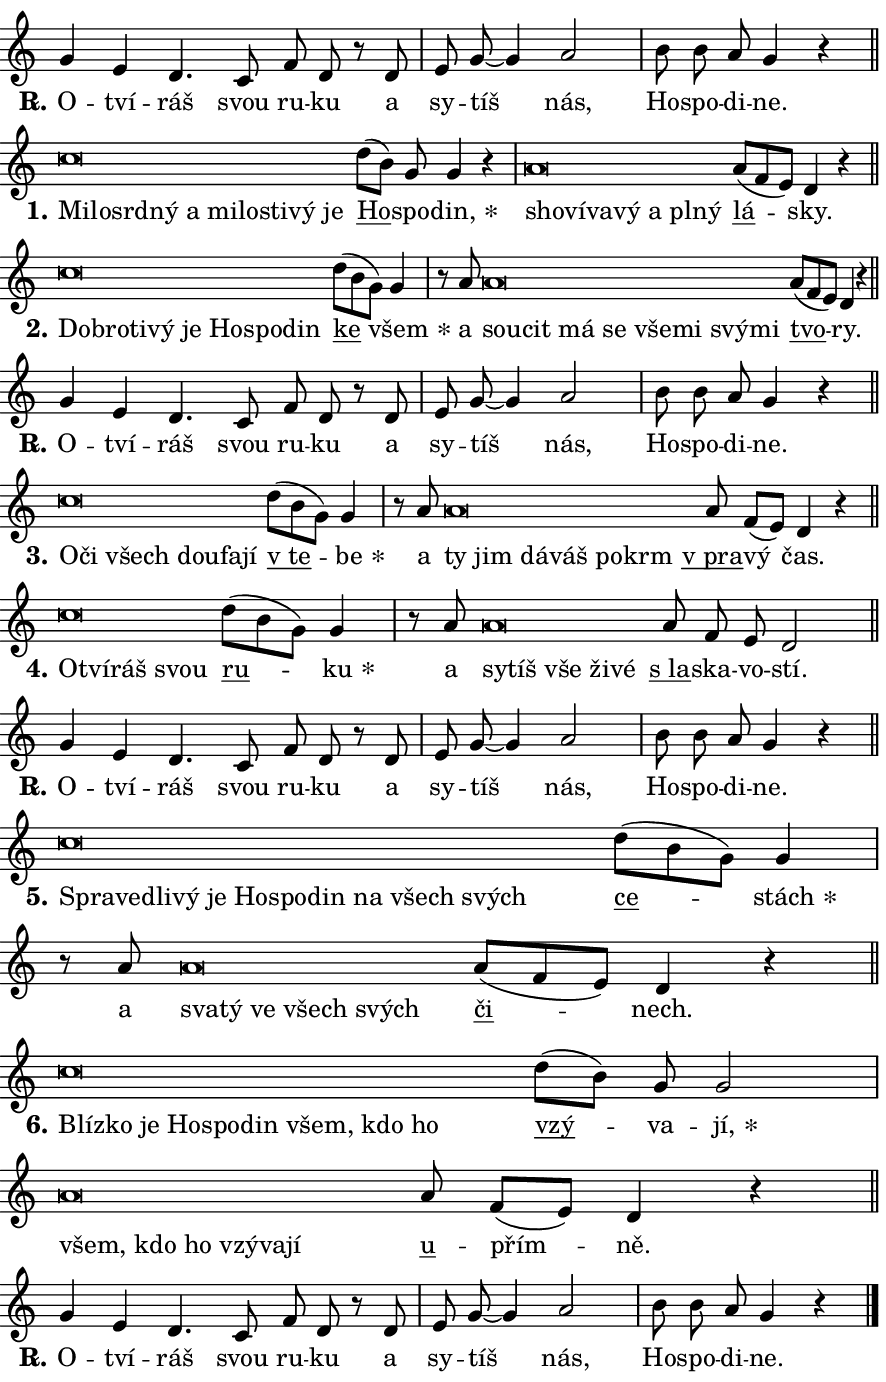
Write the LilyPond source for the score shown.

\version "2.24.0"
\header { tagline = "" }
\paper {
  indent = 0\cm
  top-margin = 0\cm
  right-margin = 0.13\cm % to fit lyric hyphens
  bottom-margin = 0\cm
  left-margin = 0\cm
  paper-width = 15\cm
  page-breaking = #ly:one-page-breaking
  system-system-spacing.basic-distance = #11
  score-system-spacing.basic-distance = #11
  ragged-last = ##f
}


%% Author: Thomas Morley
%% https://lists.gnu.org/archive/html/lilypond-user/2020-05/msg00002.html
#(define (line-position grob)
"Returns position of @var[grob} in current system:
   @code{'start}, if at first time-step
   @code{'end}, if at last time-step
   @code{'middle} otherwise
"
  (let* ((col (ly:item-get-column grob))
         (ln (ly:grob-object col 'left-neighbor))
         (rn (ly:grob-object col 'right-neighbor))
         (col-to-check-left (if (ly:grob? ln) ln col))
         (col-to-check-right (if (ly:grob? rn) rn col))
         (break-dir-left
           (and
             (ly:grob-property col-to-check-left 'non-musical #f)
             (ly:item-break-dir col-to-check-left)))
         (break-dir-right
           (and
             (ly:grob-property col-to-check-right 'non-musical #f)
             (ly:item-break-dir col-to-check-right))))
        (cond ((eqv? 1 break-dir-left) 'start)
              ((eqv? -1 break-dir-right) 'end)
              (else 'middle))))

#(define (tranparent-at-line-position vctor)
  (lambda (grob)
  "Relying on @code{line-position} select the relevant enry from @var{vctor}.
Used to determine transparency,"
    (case (line-position grob)
      ((end) (not (vector-ref vctor 0)))
      ((middle) (not (vector-ref vctor 1)))
      ((start) (not (vector-ref vctor 2))))))

noteHeadBreakVisibility =
#(define-music-function (break-visibility)(vector?)
"Makes @code{NoteHead}s transparent relying on @var{break-visibility}"
#{
  \override NoteHead.transparent =
    #(tranparent-at-line-position break-visibility)
#})

#(define delete-ledgers-for-transparent-note-heads
  (lambda (grob)
    "Reads whether a @code{NoteHead} is transparent.
If so this @code{NoteHead} is removed from @code{'note-heads} from
@var{grob}, which is supposed to be @code{LedgerLineSpanner}.
As a result ledgers are not printed for this @code{NoteHead}"
    (let* ((nhds-array (ly:grob-object grob 'note-heads))
           (nhds-list
             (if (ly:grob-array? nhds-array)
                 (ly:grob-array->list nhds-array)
                 '()))
           ;; Relies on the transparent-property being done before
           ;; Staff.LedgerLineSpanner.after-line-breaking is executed.
           ;; This is fragile ...
           (to-keep
             (remove
               (lambda (nhd)
                 (ly:grob-property nhd 'transparent #f))
               nhds-list)))
      ;; TODO find a better method to iterate over grob-arrays, similiar
      ;; to filter/remove etc for lists
      ;; For now rebuilt from scratch
      (set! (ly:grob-object grob 'note-heads)  '())
      (for-each
        (lambda (nhd)
          (ly:pointer-group-interface::add-grob grob 'note-heads nhd))
        to-keep))))

squashNotes = {
  \override NoteHead.X-extent = #'(-0.2 . 0.2)
  \override NoteHead.Y-extent = #'(-0.75 . 0)
  \override NoteHead.stencil =
    #(lambda (grob)
       (let ((pos (ly:grob-property grob 'staff-position)))
         (begin
           (if (< pos -7) (display "ERROR: Lower brevis then expected\n") (display ""))
           (if (<= pos -6) ly:text-interface::print ly:note-head::print))))
}
unSquashNotes = {
  \revert NoteHead.X-extent
  \revert NoteHead.Y-extent
  \revert NoteHead.stencil
}

hideNotes = \noteHeadBreakVisibility #begin-of-line-visible
unHideNotes = \noteHeadBreakVisibility #all-visible

% work-around for resetting accidentals
% https://lilypond.org/doc/v2.23/Documentation/notation/displaying-rhythms#unmetered-music
cadenzaMeasure = {
  \cadenzaOff
  \partial 1024 s1024
  \cadenzaOn
}

#(define-markup-command (accent layout props text) (markup?)
  "Underline accented syllable"
  (interpret-markup layout props
    #{\markup \override #'(offset . 4.3) \underline { #text }#}))

responsum = \markup \concat {
  "R" \hspace #-1.05 \path #0.1 #'((moveto 0 0.07) (lineto 0.9 0.8)) \hspace #0.05 "."
}

spaceSize = #0.6828661417322834 % exact space size for TeX Gyre Schola

\layout {
  \context {
    \Staff
    \remove "Time_signature_engraver"
    \override LedgerLineSpanner.after-line-breaking = #delete-ledgers-for-transparent-note-heads
  }
  \context {
    \Lyrics {
      \override LyricSpace.minimum-distance = \spaceSize
      \override LyricText.font-name = #"TeX Gyre Schola"
      \override LyricText.font-size = 1
      \override StanzaNumber.font-name = #"TeX Gyre Schola Bold"
      \override StanzaNumber.font-size = 1
    }
  }
  \context {
    \Score 
    \override NoteHead.text =
      #(lambda (grob) 
        (let ((pos (ly:grob-property grob 'staff-position)))
          #{\markup {
            \combine
              \halign #-0.55 \raise #(if (= pos -6) 0 0.5) \override #'(thickness . 2) \draw-line #'(3.2 . 0)
              \musicglyph "noteheads.sM1"
          }#}))
  }
}

% magnetic-lyrics.ily
%
%   written by
%     Jean Abou Samra <jean@abou-samra.fr>
%     Werner Lemberg <wl@gnu.org>
%
%   adapted by
%     Jiri Hon <jiri.hon@gmail.com>
%
% Version 2022-Apr-15

% https://www.mail-archive.com/lilypond-user@gnu.org/msg149350.html

#(define (Left_hyphen_pointer_engraver context)
   "Collect syllable-hyphen-syllable occurrences in lyrics and store
them in properties.  This engraver only looks to the left.  For
example, if the lyrics input is @code{foo -- bar}, it does the
following.

@itemize @bullet
@item
Set the @code{text} property of the @code{LyricHyphen} grob between
@q{foo} and @q{bar} to @code{foo}.

@item
Set the @code{left-hyphen} property of the @code{LyricText} grob with
text @q{foo} to the @code{LyricHyphen} grob between @q{foo} and
@q{bar}.
@end itemize

Use this auxiliary engraver in combination with the
@code{lyric-@/text::@/apply-@/magnetic-@/offset!} hook."
   (let ((hyphen #f)
         (text #f))
     (make-engraver
      (acknowledgers
       ((lyric-syllable-interface engraver grob source-engraver)
        (set! text grob)))
      (end-acknowledgers
       ((lyric-hyphen-interface engraver grob source-engraver)
        ;(when (not (grob::has-interface grob 'lyric-space-interface))
          (set! hyphen grob)));)
      ((stop-translation-timestep engraver)
       (when (and text hyphen)
         (ly:grob-set-object! text 'left-hyphen hyphen))
       (set! text #f)
       (set! hyphen #f)))))

#(define (lyric-text::apply-magnetic-offset! grob)
   "If the space between two syllables is less than the value in
property @code{LyricText@/.details@/.squash-threshold}, move the right
syllable to the left so that it gets concatenated with the left
syllable.

Use this function as a hook for
@code{LyricText@/.after-@/line-@/breaking} if the
@code{Left_@/hyphen_@/pointer_@/engraver} is active."
   (let ((hyphen (ly:grob-object grob 'left-hyphen #f)))
     (when hyphen
       (let ((left-text (ly:spanner-bound hyphen LEFT)))
         (when (grob::has-interface left-text 'lyric-syllable-interface)
           (let* ((common (ly:grob-common-refpoint grob left-text X))
                  (this-x-ext (ly:grob-extent grob common X))
                  (left-x-ext
                   (begin
                     ;; Trigger magnetism for left-text.
                     (ly:grob-property left-text 'after-line-breaking)
                     (ly:grob-extent left-text common X)))
                  ;; `delta` is the gap width between two syllables.
                  (delta (- (interval-start this-x-ext)
                            (interval-end left-x-ext)))
                  (details (ly:grob-property grob 'details))
                  (threshold (assoc-get 'squash-threshold details 0.2)))
             (when (< delta threshold)
               (let* (;; We have to manipulate the input text so that
                      ;; ligatures crossing syllable boundaries are not
                      ;; disabled.  For languages based on the Latin
                      ;; script this is essentially a beautification.
                      ;; However, for non-Western scripts it can be a
                      ;; necessity.
                      (lt (ly:grob-property left-text 'text))
                      (rt (ly:grob-property grob 'text))
                      (is-space (grob::has-interface hyphen 'lyric-space-interface))
                      (space (if is-space " " ""))
                      (extra-delta (if is-space spaceSize 0))
                      ;; Append new syllable.
                      (ltrt-space (if (and (string? lt) (string? rt))
                                (string-append lt space rt)
                                (make-concat-markup (list lt space rt))))
                      ;; Right-align `ltrt` to the right side.
                      (ltrt-space-markup (grob-interpret-markup
                               grob
                               (make-translate-markup
                                (cons (interval-length this-x-ext) 0)
                                (make-right-align-markup ltrt-space)))))
                 (begin
                   ;; Don't print `left-text`.
                   (ly:grob-set-property! left-text 'stencil #f)
                   ;; Set text and stencil (which holds all collected
                   ;; syllables so far) and shift it to the left.
                   (ly:grob-set-property! grob 'text ltrt-space)
                   (ly:grob-set-property! grob 'stencil ltrt-space-markup)
                   (ly:grob-translate-axis! grob (- (- delta extra-delta)) X))))))))))


#(define (lyric-hyphen::displace-bounds-first grob)
   ;; Make very sure this callback isn't triggered too early.
   (let ((left (ly:spanner-bound grob LEFT))
         (right (ly:spanner-bound grob RIGHT)))
     (ly:grob-property left 'after-line-breaking)
     (ly:grob-property right 'after-line-breaking)
     (ly:lyric-hyphen::print grob)))

squashThreshold = #0.4

\layout {
  \context {
    \Lyrics
    \consists #Left_hyphen_pointer_engraver
    \override LyricText.after-line-breaking =
      #lyric-text::apply-magnetic-offset!
    \override LyricHyphen.stencil = #lyric-hyphen::displace-bounds-first
    \override LyricText.details.squash-threshold = \squashThreshold
    \override LyricHyphen.minimum-distance = 0
    \override LyricHyphen.minimum-length = \squashThreshold
  }
}

squashText = \override LyricText.details.squash-threshold = 9999
unSquashText = \override LyricText.details.squash-threshold = \squashThreshold

leftText = \override LyricText.self-alignment-X = #LEFT
unLeftText = \revert LyricText.self-alignment-X

starOffset = #(lambda (grob) 
                (let ((x_offset (ly:self-alignment-interface::aligned-on-x-parent grob)))
                  (if (= x_offset 0) 0 (+ x_offset 1.2))))

star = #(define-music-function (syllable)(string?)
"Append star separator at the end of a syllable"
#{
  \once \override LyricText.X-offset = #starOffset
  \lyricmode { \markup {
    #syllable
    \override #'((font-name . "TeX Gyre Schola Bold")) \hspace #0.2 \lower #0.65 \larger "*"
  } }
#})

starAccent = #(define-music-function (syllable)(string?)
"Append star separator at the end of a syllable and make accent"
#{
  \once \override LyricText.X-offset = #starOffset
  \lyricmode { \markup {
    \accent #syllable
    \override #'((font-name . "TeX Gyre Schola Bold")) \hspace #0.2 \lower #0.65 \larger "*"
  } }
#})

breath = #(define-music-function (syllable)(string?)
"Append breathing indicator at the end of a syllable"
#{
  \lyricmode { \markup { #syllable "+" } }
#})

optionalBreath = #(define-music-function (syllable)(string?)
"Append optional breathing indicator at the end of a syllable"
#{
  \lyricmode { \markup { #syllable "(+)" } }
#})


\score {
    <<
        \new Voice = "melody" { \cadenzaOn \key c \major \relative { g'4 e d4. c8 f d r d \cadenzaMeasure \bar "|" e g~ g4 a2 \cadenzaMeasure \bar "|" b8 b a g4 r \cadenzaMeasure \bar "||" \break } }
        \new Lyrics \lyricsto "melody" { \lyricmode { \set stanza = \responsum
O -- tví -- ráš svou ru -- ku a sy -- tíš nás, Ho -- spo -- di -- ne. } }
    >>
    \layout {}
}

\score {
    <<
        \new Voice = "melody" { \cadenzaOn \key c \major \relative { \squashNotes c''\breve*1/16 \hideNotes \breve*1/16 \bar "" \breve*1/16 \bar "" \breve*1/16 \bar "" \breve*1/16 \bar "" \breve*1/16 \bar "" \breve*1/16 \bar "" \breve*1/16 \bar "" \breve*1/16 \breve*1/16 \bar "" \unHideNotes \unSquashNotes \bar "" d8[( b)] g g4 r \cadenzaMeasure \bar "|" \squashNotes a\breve*1/16 \hideNotes \breve*1/16 \bar "" \breve*1/16 \bar "" \breve*1/16 \bar "" \breve*1/16 \bar "" \breve*1/16 \breve*1/16 \bar "" \unHideNotes \unSquashNotes \bar "" a8[( f e)] d4 r \cadenzaMeasure \bar "||" \break } }
        \new Lyrics \lyricsto "melody" { \lyricmode { \set stanza = "1."
\leftText Mi -- \squashText lo -- srd -- ný a mi -- lo -- sti -- vý je \unLeftText \unSquashText \markup \accent Ho -- spo -- \star din, \leftText sho -- \squashText ví -- va -- vý a pl -- ný \unLeftText \unSquashText \markup \accent lá -- sky. } }
    >>
    \layout {}
}

\score {
    <<
        \new Voice = "melody" { \cadenzaOn \key c \major \relative { \squashNotes c''\breve*1/16 \hideNotes \breve*1/16 \bar "" \breve*1/16 \bar "" \breve*1/16 \bar "" \breve*1/16 \bar "" \breve*1/16 \bar "" \breve*1/16 \breve*1/16 \bar "" \unHideNotes \unSquashNotes \bar "" d8[( b g)] g4 \cadenzaMeasure \bar "|" r8 a8 \squashNotes a\breve*1/16 \hideNotes \breve*1/16 \bar "" \breve*1/16 \bar "" \breve*1/16 \bar "" \breve*1/16 \bar "" \breve*1/16 \bar "" \breve*1/16 \breve*1/16 \bar "" \unHideNotes \unSquashNotes \bar "" a8[( f e)] d4 r \cadenzaMeasure \bar "||" \break } }
        \new Lyrics \lyricsto "melody" { \lyricmode { \set stanza = "2."
\leftText Dob -- \squashText ro -- ti -- vý je Ho -- spo -- din \unLeftText \unSquashText \markup \accent ke \star všem a \leftText sou -- \squashText cit má se vše -- mi svý -- mi \unLeftText \unSquashText \markup \accent tvo -- ry. } }
    >>
    \layout {}
}

\score {
    <<
        \new Voice = "melody" { \cadenzaOn \key c \major \relative { g'4 e d4. c8 f d r d \cadenzaMeasure \bar "|" e g~ g4 a2 \cadenzaMeasure \bar "|" b8 b a g4 r \cadenzaMeasure \bar "||" \break } }
        \new Lyrics \lyricsto "melody" { \lyricmode { \set stanza = \responsum
O -- tví -- ráš svou ru -- ku a sy -- tíš nás, Ho -- spo -- di -- ne. } }
    >>
    \layout {}
}

\score {
    <<
        \new Voice = "melody" { \cadenzaOn \key c \major \relative { \squashNotes c''\breve*1/16 \hideNotes \breve*1/16 \bar "" \breve*1/16 \bar "" \breve*1/16 \bar "" \breve*1/16 \breve*1/16 \bar "" \unHideNotes \unSquashNotes \bar "" d8[( b g)] g4 \cadenzaMeasure \bar "|" r8 a8 \squashNotes a\breve*1/16 \hideNotes \breve*1/16 \bar "" \breve*1/16 \bar "" \breve*1/16 \bar "" \breve*1/16 \breve*1/16 \bar "" \unHideNotes \unSquashNotes \bar "" a8 f[( e)] d4 r \cadenzaMeasure \bar "||" \break } }
        \new Lyrics \lyricsto "melody" { \lyricmode { \set stanza = "3."
\leftText O -- \squashText či všech dou -- fa -- jí \unLeftText \unSquashText \markup \accent "v te" -- \star be a \leftText ty \squashText jim dá -- váš po -- krm \unLeftText \unSquashText \markup \accent "v pra" -- vý čas. } }
    >>
    \layout {}
}

\score {
    <<
        \new Voice = "melody" { \cadenzaOn \key c \major \relative { \squashNotes c''\breve*1/16 \hideNotes \breve*1/16 \bar "" \breve*1/16 \breve*1/16 \bar "" \unHideNotes \unSquashNotes \bar "" d8[( b g)] g4 \cadenzaMeasure \bar "|" r8 a8 \squashNotes a\breve*1/16 \hideNotes \breve*1/16 \bar "" \breve*1/16 \bar "" \breve*1/16 \breve*1/16 \bar "" \unHideNotes \unSquashNotes \bar "" a8 f e d2 \cadenzaMeasure \bar "||" \break } }
        \new Lyrics \lyricsto "melody" { \lyricmode { \set stanza = "4."
\leftText O -- \squashText tví -- ráš svou \unLeftText \unSquashText \markup \accent ru -- \star ku a \leftText sy -- \squashText tíš vše ži -- vé \unLeftText \unSquashText \markup \accent "s la" -- ska -- vo -- stí. } }
    >>
    \layout {}
}

\score {
    <<
        \new Voice = "melody" { \cadenzaOn \key c \major \relative { g'4 e d4. c8 f d r d \cadenzaMeasure \bar "|" e g~ g4 a2 \cadenzaMeasure \bar "|" b8 b a g4 r \cadenzaMeasure \bar "||" \break } }
        \new Lyrics \lyricsto "melody" { \lyricmode { \set stanza = \responsum
O -- tví -- ráš svou ru -- ku a sy -- tíš nás, Ho -- spo -- di -- ne. } }
    >>
    \layout {}
}

\score {
    <<
        \new Voice = "melody" { \cadenzaOn \key c \major \relative { \squashNotes c''\breve*1/16 \hideNotes \breve*1/16 \bar "" \breve*1/16 \bar "" \breve*1/16 \bar "" \breve*1/16 \bar "" \breve*1/16 \bar "" \breve*1/16 \bar "" \breve*1/16 \bar "" \breve*1/16 \bar "" \breve*1/16 \breve*1/16 \bar "" \unHideNotes \unSquashNotes \bar "" d8[( b g)] g4 \cadenzaMeasure \bar "|" r8 a8 \squashNotes a\breve*1/16 \hideNotes \breve*1/16 \bar "" \breve*1/16 \bar "" \breve*1/16 \breve*1/16 \bar "" \unHideNotes \unSquashNotes \bar "" a8[( f e)] d4 r \cadenzaMeasure \bar "||" \break } }
        \new Lyrics \lyricsto "melody" { \lyricmode { \set stanza = "5."
\leftText Spra -- \squashText ve -- dli -- vý je Ho -- spo -- din na všech svých \unLeftText \unSquashText \markup \accent ce -- \star stách a \leftText sva -- \squashText tý ve všech svých \unLeftText \unSquashText \markup \accent či -- nech. } }
    >>
    \layout {}
}

\score {
    <<
        \new Voice = "melody" { \cadenzaOn \key c \major \relative { \squashNotes c''\breve*1/16 \hideNotes \breve*1/16 \bar "" \breve*1/16 \bar "" \breve*1/16 \bar "" \breve*1/16 \bar "" \breve*1/16 \bar "" \breve*1/16 \bar "" \breve*1/16 \breve*1/16 \bar "" \unHideNotes \unSquashNotes \bar "" d8[( b)] g g2 \cadenzaMeasure \bar "|" \squashNotes a\breve*1/16 \hideNotes \breve*1/16 \bar "" \breve*1/16 \bar "" \breve*1/16 \bar "" \breve*1/16 \breve*1/16 \bar "" \unHideNotes \unSquashNotes \bar "" a8 f[( e)] d4 r \cadenzaMeasure \bar "||" \break } }
        \new Lyrics \lyricsto "melody" { \lyricmode { \set stanza = "6."
\leftText Blíz -- \squashText ko je Ho -- spo -- din všem, kdo ho \unLeftText \unSquashText \markup \accent vzý -- va -- \star jí, \leftText všem, \squashText kdo ho vzý -- va -- jí \unLeftText \unSquashText \markup \accent u -- přím -- ně. } }
    >>
    \layout {}
}

\score {
    <<
        \new Voice = "melody" { \cadenzaOn \key c \major \relative { g'4 e d4. c8 f d r d \cadenzaMeasure \bar "|" e g~ g4 a2 \cadenzaMeasure \bar "|" b8 b a g4 r \cadenzaMeasure \bar "||" \break } \bar "|." }
        \new Lyrics \lyricsto "melody" { \lyricmode { \set stanza = \responsum
O -- tví -- ráš svou ru -- ku a sy -- tíš nás, Ho -- spo -- di -- ne. } }
    >>
    \layout {}
}
